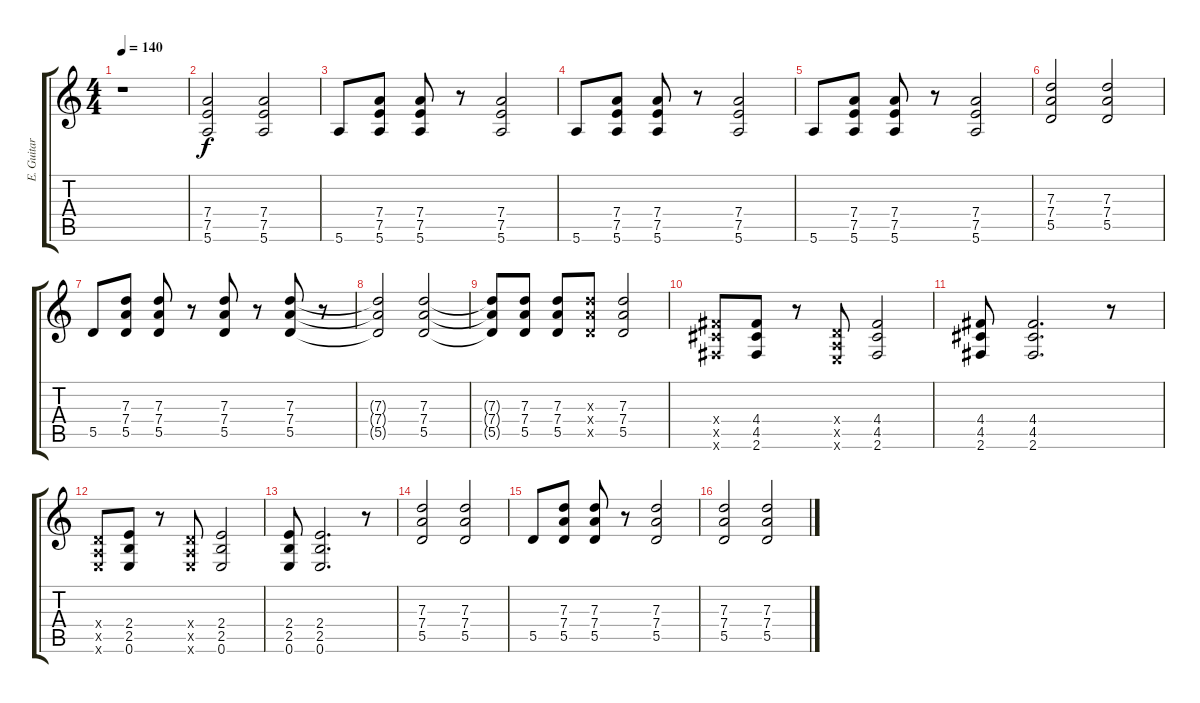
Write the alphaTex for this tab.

\track ("E. Guitar II" "E. Guitar ") {instrument distortionguitar}
\staff {score tabs}
\tuning (E4 B3 G3 D3 A2 E2) {hide}
\ts (4 4)
\tempo 140
\clef g2
\ks c
r.1{dy f} |
(7.4 7.5 5.6).2 (7.4 7.5 5.6).2 |
5.6.8 (7.4 7.5 5.6).8 (7.4 7.5 5.6).8 r.8 (7.4 7.5 5.6).2 |
5.6.8 (7.4 7.5 5.6).8 (7.4 7.5 5.6).8 r.8 (7.4 7.5 5.6).2 |
5.6.8 (7.4 7.5 5.6).8 (7.4 7.5 5.6).8 r.8 (7.4 7.5 5.6).2 |
(7.3 7.4 5.5).2 (7.3 7.4 5.5).2 |
5.5.8 (7.3 7.4 5.5).8 (7.3 7.4 5.5).8 r.8 (7.3 7.4 5.5).8 r.8 (7.3 7.4 5.5).8 r.8 |
(7.3{t} 7.4{t} 5.5{t}).2 (7.3 7.4 5.5).2 |
(7.3{t} 7.4{t} 5.5{t}).8 (7.3 7.4 5.5).8 (7.3 7.4 5.5).8 (7.3{x} 7.4{x} 5.5{x}).8 (7.3 7.4 5.5).2 |
(4.4{x} 4.5{x} 2.6{x}).8 (4.4 4.5 2.6).8 r.8 (0.4{x} 0.5{x} 0.6{x}).8 (4.4 4.5 2.6).2 |
(4.4 4.5 2.6).8 (4.4 4.5 2.6).2{d} r.8 |
(0.4{x} 0.5{x} 0.6{x}).8 (2.4 2.5 0.6).8 r.8 (0.4{x} 0.5{x} 0.6{x}).8 (2.4 2.5 0.6).2 |
(2.4 2.5 0.6).8 (2.4 2.5 0.6).2{d} r.8 |
(7.3 7.4 5.5).2 (7.3 7.4 5.5).2 |
5.5.8 (7.3 7.4 5.5).8 (7.3 7.4 5.5).8 r.8 (7.3 7.4 5.5).2 |
(7.3 7.4 5.5).2 (7.3 7.4 5.5).2
